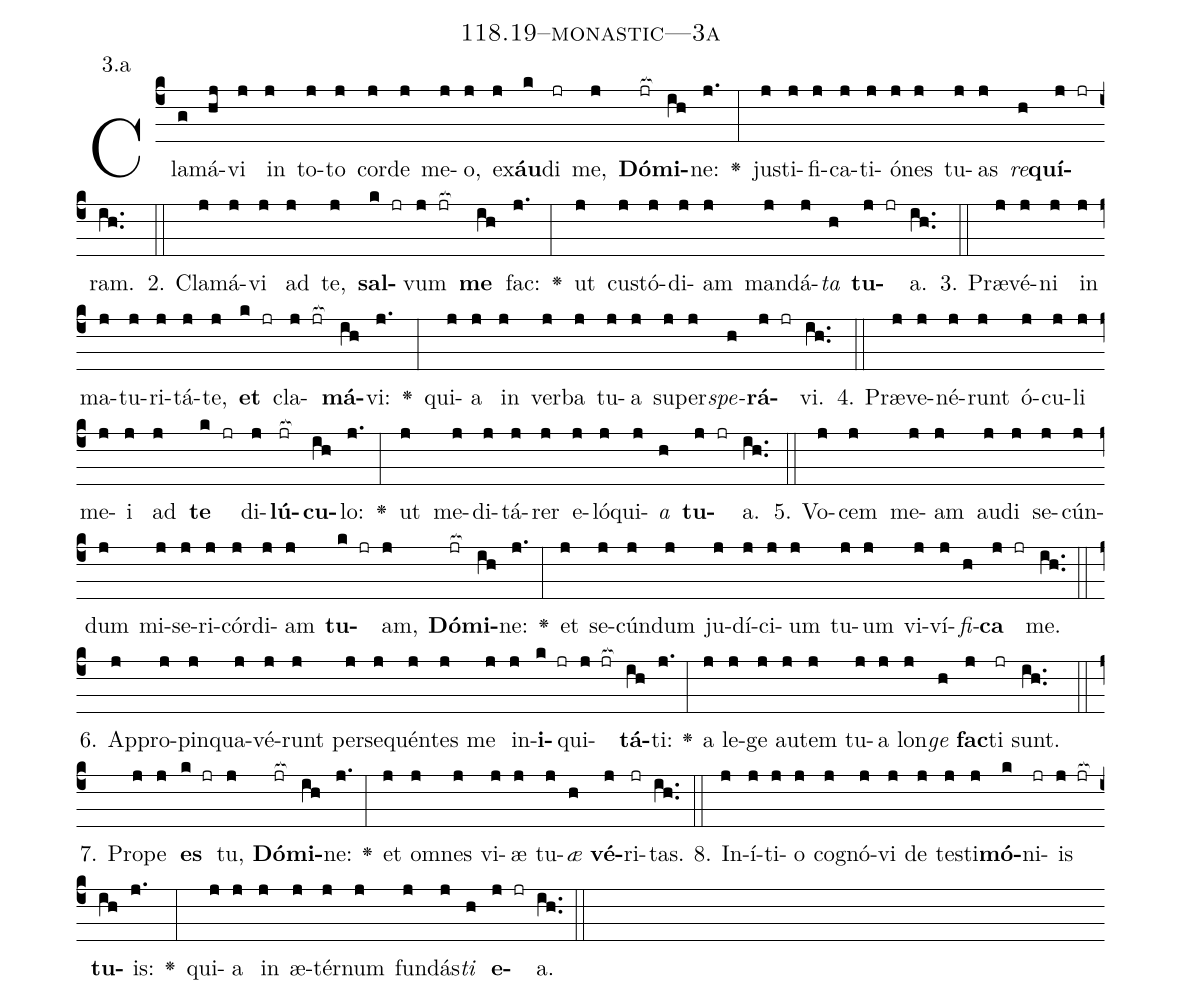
name: 118.19--monastic---3a;
annotation: 3.a;
%%
(c4)Cla(g)má(hj)vi(j) in(j) to(j)to(j) cor(j)de(j) me(j)o,(j) ex(j)<b>áu</b>(k)di(jr) me,(j) <b>Dó</b>(jr[ocb:1{])<b>mi</b>(ih[ocb:0}])ne:(j.) <v>\greheightstar</v>(:) jus(j)ti(j)fi(j)ca(j)ti(j)ó(j)nes(j) tu(j)as(j) <i>re</i>(h)<b>quí</b>(j jr)ram.(ih..) (::)
2. Cla(j)má(j)vi(j) ad(j) te,(j) <b>sal</b>(k jr)vum(j jr[ocb:1{]) <b>me</b>(ih[ocb:0}]) fac:(j.) <v>\greheightstar</v>(:) ut(j) cus(j)tó(j)di(j)am(j) man(j)dá(j)<i>ta</i>(h) <b>tu</b>(j jr)a.(ih..) (::)
3. Præ(j)vé(j)ni(j) in(j) ma(j)tu(j)ri(j)tá(j)te,(j) <b>et</b>(k jr) cla(j jr[ocb:1{])<b>má</b>(ih[ocb:0}])vi:(j.) <v>\greheightstar</v>(:) qui(j)a(j) in(j) ver(j)ba(j) tu(j)a(j) su(j)per(j)<i>spe</i>(h)<b>rá</b>(j jr)vi.(ih..) (::)
4. Præ(j)ve(j)né(j)runt(j) ó(j)cu(j)li(j) me(j)i(j) ad(j) <b>te</b>(k jr) di(j)<b>lú</b>(jr[ocb:1{])<b>cu</b>(ih[ocb:0}])lo:(j.) <v>\greheightstar</v>(:) ut(j) me(j)di(j)tá(j)rer(j) e(j)ló(j)qui(j)<i>a</i>(h) <b>tu</b>(j jr)a.(ih..) (::)
5. Vo(j)cem(j) me(j)am(j) au(j)di(j) se(j)cún(j)dum(j) mi(j)se(j)ri(j)cór(j)di(j)am(j) <b>tu</b>(k jr)am,(j) <b>Dó</b>(jr[ocb:1{])<b>mi</b>(ih[ocb:0}])ne:(j.) <v>\greheightstar</v>(:) et(j) se(j)cún(j)dum(j) ju(j)dí(j)ci(j)um(j) tu(j)um(j) vi(j)ví(j)<i>fi</i>(h)<b>ca</b>(j jr) me.(ih..) (::)
6. Ap(j)pro(j)pin(j)qua(j)vé(j)runt(j) per(j)se(j)quén(j)tes(j) me(j) in(j)<b>i</b>(k jr)qui(j jr[ocb:1{])<b>tá</b>(ih[ocb:0}])ti:(j.) <v>\greheightstar</v>(:) a(j) le(j)ge(j) au(j)tem(j) tu(j)a(j) lon(j)<i>ge</i>(h) <b>fac</b>(j)ti(jr) sunt.(ih..) (::)
7. Pro(j)pe(j) <b>es</b>(k jr) tu,(j) <b>Dó</b>(jr[ocb:1{])<b>mi</b>(ih[ocb:0}])ne:(j.) <v>\greheightstar</v>(:) et(j) om(j)nes(j) vi(j)æ(j) tu(j)<i>æ</i>(h) <b>vé</b>(j)ri(jr)tas.(ih..) (::)
8. In(j)í(j)ti(j)o(j) co(j)gnó(j)vi(j) de(j) tes(j)ti(j)<b>mó</b>(k)ni(jr)is(j jr[ocb:1{]) <b>tu</b>(ih[ocb:0}])is:(j.) <v>\greheightstar</v>(:) qui(j)a(j) in(j) æ(j)tér(j)num(j) fun(j)dás(j)<i>ti</i>(h) <b>e</b>(j jr)a.(ih..) (::)
